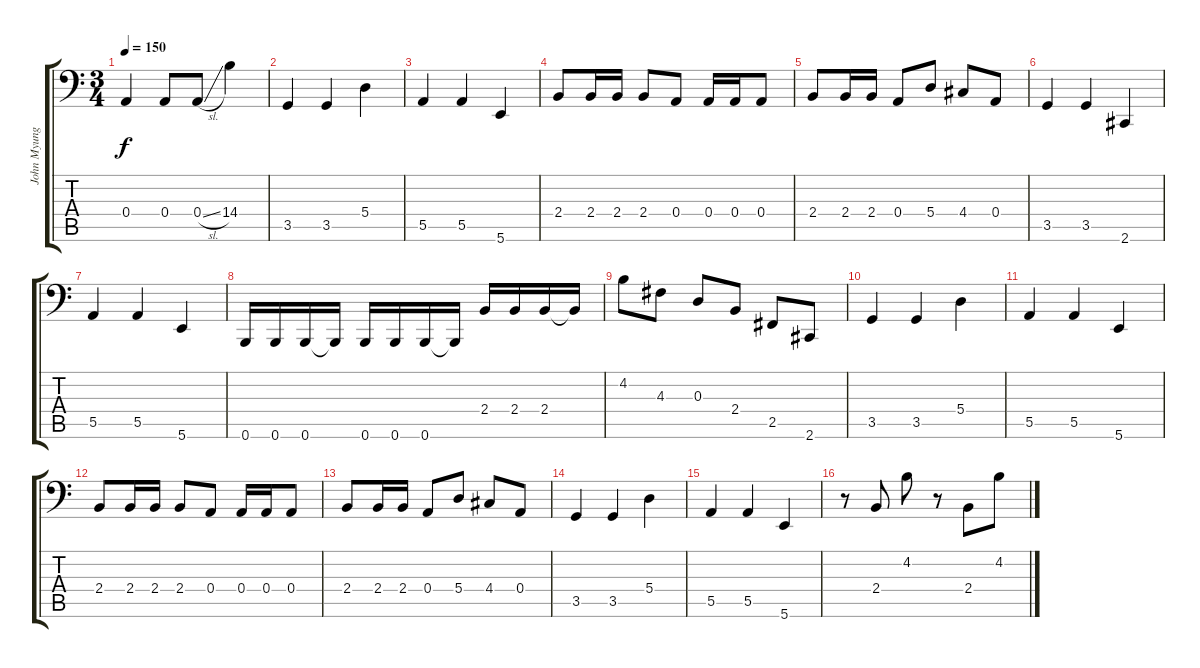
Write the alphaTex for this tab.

\track ("John Myung" "John Myung") {instrument electricbassfinger}
\staff {score tabs}
\tuning (C3 G2 D2 A1 E1 B0) {hide}
\ts (3 4)
\tempo 150
\clef f4
\ks c
0.4.4{dy f} 0.4.8 0.4{sl}.8 14.4.4 |
3.5.4 3.5.4 5.4.4 |
5.5.4 5.5.4 5.6.4 |
2.4.8 2.4.16 2.4.16 2.4.8 0.4.8 0.4.16 0.4.16 0.4.8 |
2.4.8 2.4.16 2.4.16 0.4.8 5.4.8 4.4.8 0.4.8 |
3.5.4 3.5.4 2.6.4 |
5.5.4 5.5.4 5.6.4 |
0.6.16 0.6.16 0.6.16 0.6{t}.16 0.6.16 0.6.16 0.6.16 0.6{t}.16 2.4.16 2.4.16 2.4.16 2.4{t}.16 |
4.2.8 4.3.8 0.3.8 2.4.8 2.5.8 2.6.8 |
3.5.4 3.5.4 5.4.4 |
5.5.4 5.5.4 5.6.4 |
2.4.8 2.4.16 2.4.16 2.4.8 0.4.8 0.4.16 0.4.16 0.4.8 |
2.4.8 2.4.16 2.4.16 0.4.8 5.4.8 4.4.8 0.4.8 |
3.5.4 3.5.4 5.4.4 |
5.5.4 5.5.4 5.6.4 |
r.8 2.4.8 4.2.8 r.8 2.4.8 4.2.8
